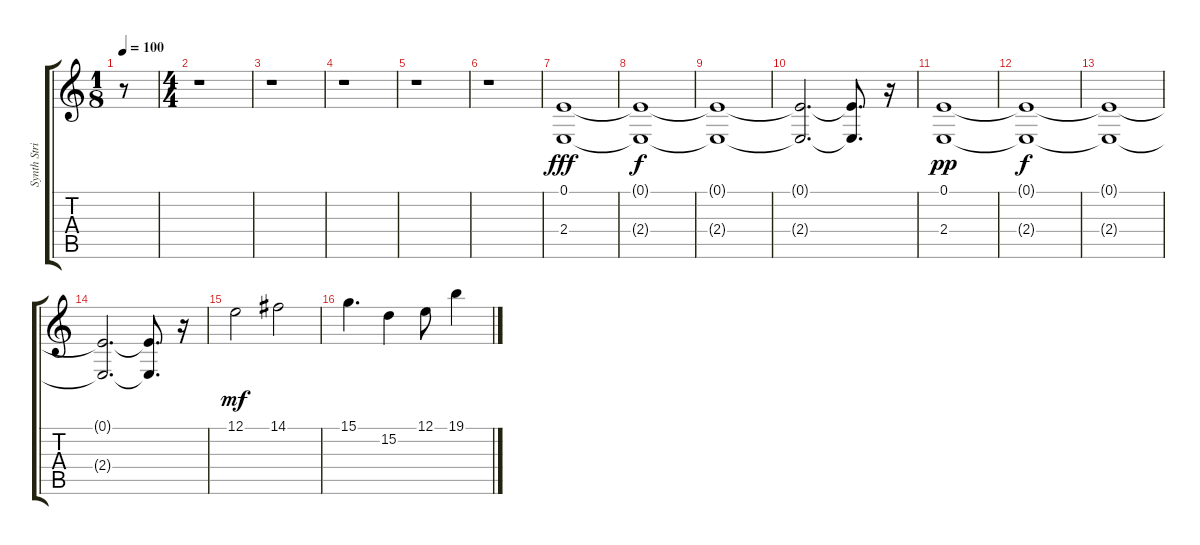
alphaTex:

\track ("Synth Strings" "Synth Stri") {instrument synthstrings1}
\staff {score tabs}
\tuning (E4 B3 G3 D3 A2 E2) {hide}
\ts (1 8)
\tempo 100
\clef g2
\ks c
r.8{dy fff instrument synthstrings1} |
\ts (4 4)
r.1 |
r.1 |
r.1 |
r.1 |
r.1 |
(0.1 2.4).1{volume 4} |
(0.1{t} 2.4{t}).1{dy f} |
(0.1{t} 2.4{t}).1 |
(0.1{t} 2.4{t}).2{d} (0.1{t} 2.4{t}).8{d} r.16 |
(0.1 2.4).1{dy pp volume 11} |
(0.1{t} 2.4{t}).1{dy f} |
(0.1{t} 2.4{t}).1 |
(0.1{t} 2.4{t}).2{d} (0.1{t} 2.4{t}).8{d} r.16 |
12.1.2{dy mf volume 16} 14.1.2 |
15.1.4{d} 15.2.4 12.1.8 19.1.4
